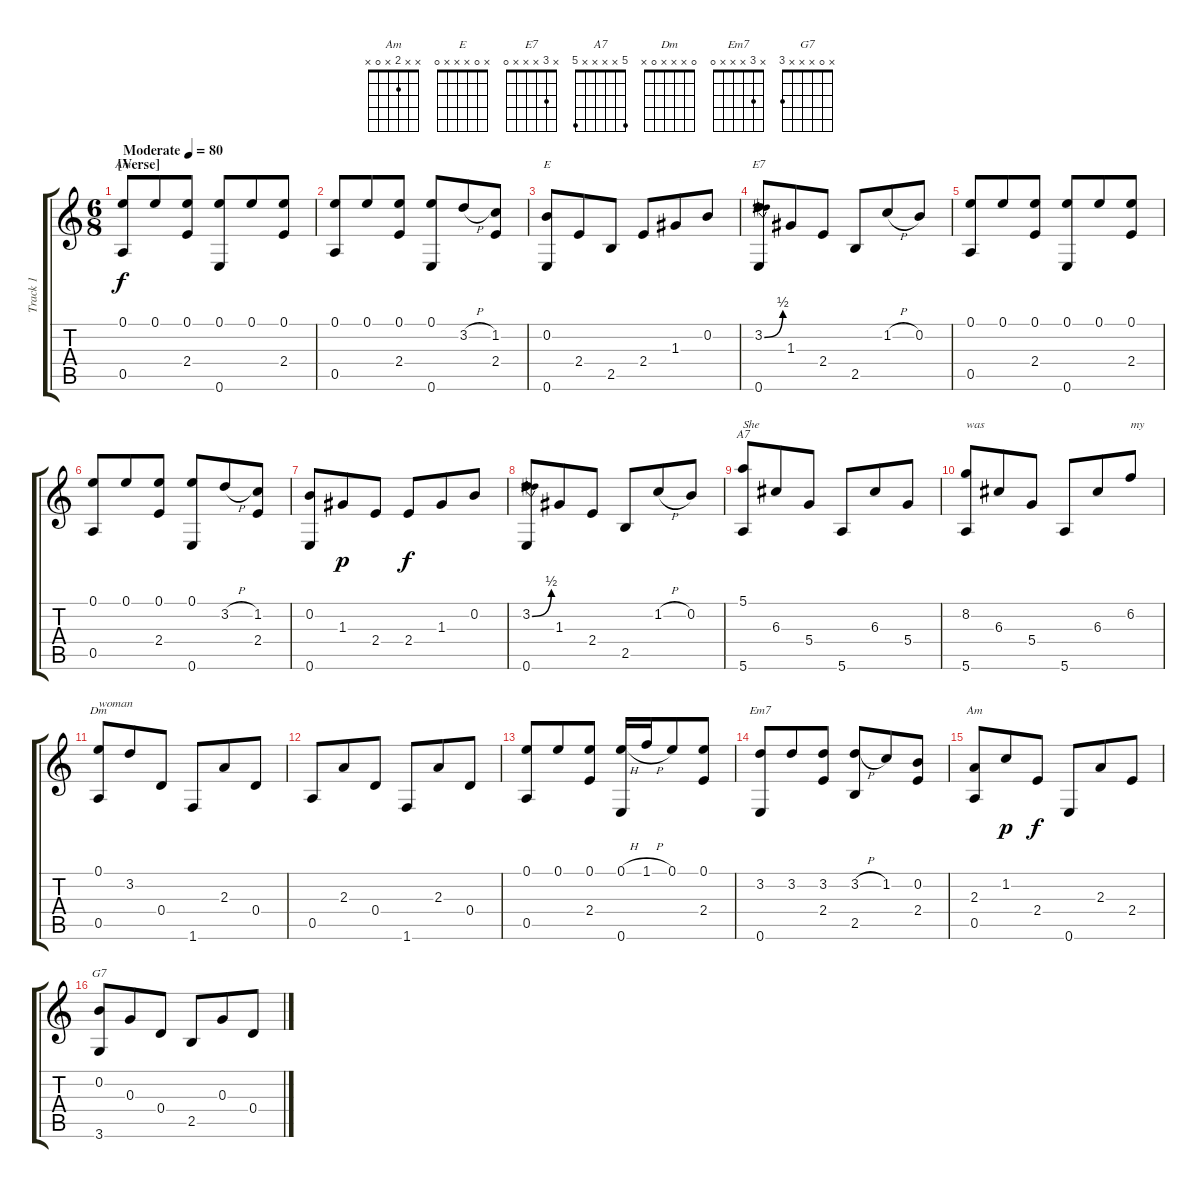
\track ("Track 1" "Track 1") {instrument acousticguitarsteel}
\staff {score tabs}
\tuning (E4 B3 G3 D3 A2 E2) {hide}
\chord ("Am" 0 x x x 0 x)
\chord ("E" x 0 x x x 0)
\chord ("E7" x 3 x x x 0)
\chord ("A7" 5 x x x x 5)
\chord ("Dm" 0 x x x 0 x)
\chord ("Em7" x 3 x x x 0)
\chord ("Am" x x 2 x 0 x)
\chord ("G7" x 0 x x x 3)
\ts (6 8)
\section ("" "[Verse]")
\tempo (80 "Moderate")
\clef g2
\ks c
(0.1 0.5).8{ch "Am" dy f instrument acousticguitarsteel} 0.1.8 (0.1 2.4).8 (0.1 0.6).8 0.1.8 (0.1 2.4).8 |
(0.1 0.5).8 0.1.8 (0.1 2.4).8 (0.1 0.6).8 3.2{h}.8 (1.2 2.4).8 |
(0.2 0.6).8{ch "E"} 2.4.8 2.5.8 2.4.8 1.3.8 0.2.8 |
(3.2{be (bend 0 0 60 2)} 0.6).8{ch "E7"} 1.3.8 2.4.8 2.5.8 1.2{h}.8 0.2.8 |
(0.1 0.5).8 0.1.8 (0.1 2.4).8 (0.1 0.6).8 0.1.8 (0.1 2.4).8 |
(0.1 0.5).8 0.1.8 (0.1 2.4).8 (0.1 0.6).8 3.2{h}.8 (1.2 2.4).8 |
(0.2 0.6).8 1.3.8{dy p} 2.4.8 2.4.8{dy f} 1.3.8 0.2.8 |
(3.2{be (bend 0 0 60 2)} 0.6).8 1.3.8 2.4.8 2.5.8 1.2{h}.8 0.2.8 |
(5.1 5.6).8{ch "A7" txt "She "} 6.3.8 5.4.8 5.6.8 6.3.8 5.4.8 |
(8.2 5.6).8{txt "was "} 6.3.8 5.4.8 5.6.8 6.3.8 6.2.8{txt "my"} |
(0.1 0.5).8{ch "Dm" txt "woman "} 3.2.8 0.4.8 1.6.8 2.3.8 0.4.8 |
0.5.8 2.3.8 0.4.8 1.6.8 2.3.8 0.4.8 |
(0.1 0.5).8 0.1.8 (0.1 2.4).8 (0.1{h} 0.6).16 1.1{h}.16 0.1.8 (0.1 2.4).8 |
(3.2 0.6).8{ch "Em7"} 3.2.8 (3.2 2.4).8 (3.2{h} 2.5).8 1.2.8 (0.2 2.4).8 |
(2.3 0.5).8{ch "Am"} 1.2.8{dy p} 2.4.8{dy f} 0.6.8 2.3.8 2.4.8 |
(0.2 3.6).8{ch "G7"} 0.3.8 0.4.8 2.5.8 0.3.8 0.4.8
